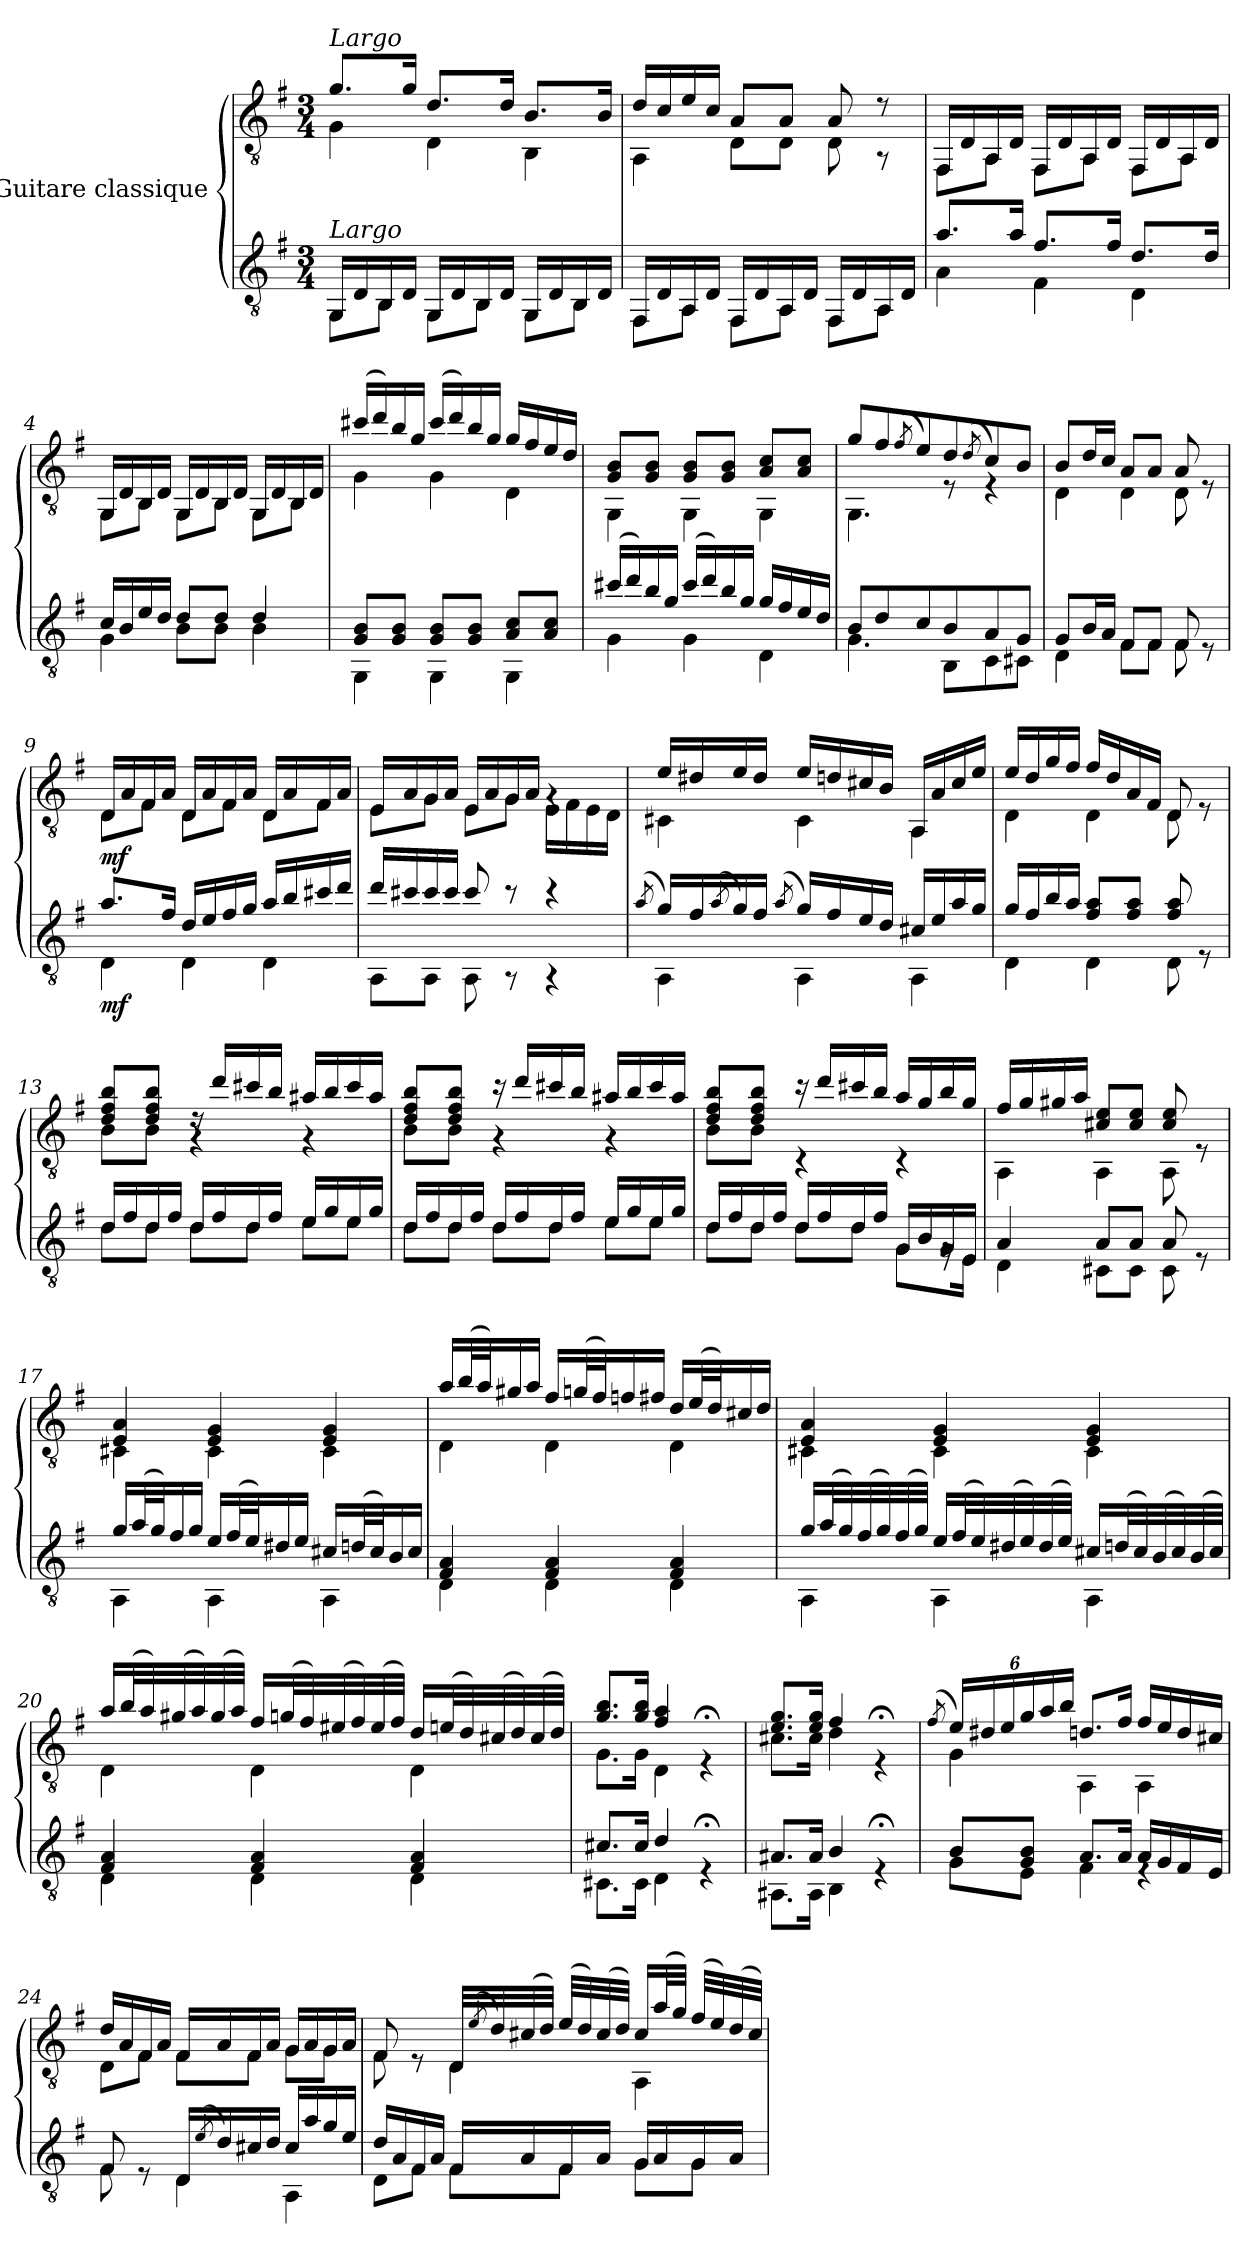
**kern	**dynam	**kern	**dynam
*part2	*part2	*part1	*part1
*staff2	*staff2	*staff1	*staff1
*I"Guitare classique	*	*I"Guitare classique	*
*clefGv2	*	*clefGv2	*
*k[f#]	*	*k[f#]	*
*M3/4	*	*M3/4	*
*MM52	*	*MM52	*
=1	=1	=1	=1
*^	*	*^	*
!	!	!	!LO:TX:a:i:t=Largo	!	!
!LO:TX:a:i:t=Largo	!	!	!	!	!
!	!	!LO:DY:b	!	!	!LO:DY:b
16GG/LL	8GG\L	other-dynamics	8.g/L	4G\	other-dynamics
16D/	.	.	.	.	.
16BB/	8BB\J	.	.	.	.
16D/JJ	.	.	16g/Jk	.	.
16GG/LL	8GG\L	.	8.d/L	4D\	.
16D/	.	.	.	.	.
16BB/	8BB\J	.	.	.	.
16D/JJ	.	.	16d/Jk	.	.
16GG/LL	8GG\L	.	8.B/L	4BB\	.
16D/	.	.	.	.	.
16BB/	8BB\J	.	.	.	.
16D/JJ	.	.	16B/Jk	.	.
=2	=2	=2	=2	=2	=2
16FF#/LL	8FF#\L	.	16d/LL	4AA\	.
16D/	.	.	16c/	.	.
16AA/	8AA\J	.	16e/	.	.
16D/JJ	.	.	16c/JJ	.	.
16FF#/LL	8FF#\L	.	8A/L	8D\L	.
16D/	.	.	.	.	.
16AA/	8AA\J	.	8A/J	8D\J	.
16D/JJ	.	.	.	.	.
16FF#/LL	8FF#\L	.	8A/	8D\	.
16D/	.	.	.	.	.
16AA/	8AA\J	.	8r	8r	.
16D/JJ	.	.	.	.	.
=3	=3	=3	=3	=3	=3
8.a/L	4A\	.	16FF#/LL	8FF#\L	.
.	.	.	16D/	.	.
.	.	.	16AA/	8AA\J	.
16a/Jk	.	.	16D/JJ	.	.
8.f#/L	4F#\	.	16FF#/LL	8FF#\L	.
.	.	.	16D/	.	.
.	.	.	16AA/	8AA\J	.
16f#/Jk	.	.	16D/JJ	.	.
8.d/L	4D\	.	16FF#/LL	8FF#\L	.
.	.	.	16D/	.	.
.	.	.	16AA/	8AA\J	.
16d/Jk	.	.	16D/JJ	.	.
!!LO:LB:g=z	!!
=4	=4	=4	=4	=4	=4
16c/LL	4G\	.	16GG/LL	8GG\L	.
16B/	.	.	16D/	.	.
16e/	.	.	16BB/	8BB\J	.
16d/JJ	.	.	16D/JJ	.	.
8d/L	8B\L	.	16GG/LL	8GG\L	.
.	.	.	16D/	.	.
8d/J	8B\J	.	16BB/	8BB\J	.
.	.	.	16D/JJ	.	.
4d/	4B\	.	16GG/LL	8GG\L	.
.	.	.	16D/	.	.
.	.	.	16BB/	8BB\J	.
.	.	.	16D/JJ	.	.
=5	=5	=5	=5	=5	=5
!	!	!LO:DY:b	!	!	!LO:DY:b
8G/ 8B/L	4GG\	other-dynamics	(16cc#X/LL	4G\	other-dynamics
.	.	.	16dd/)	.	.
8G/ 8B/J	.	.	16b/	.	.
.	.	.	16g/JJ	.	.
8G/ 8B/L	4GG\	.	(16cc#/LL	4G\	.
.	.	.	16dd/)	.	.
8G/ 8B/J	.	.	16b/	.	.
.	.	.	16g/JJ	.	.
8A/ 8c/L	4GG\	.	16g/LL	4D\	.
.	.	.	16f#/	.	.
8A/ 8c/J	.	.	16e/	.	.
.	.	.	16d/JJ	.	.
=6	=6	=6	=6	=6	=6
(16cc#X/LL	4G\	.	8G/ 8B/L	4GG\	.
16dd/)	.	.	.	.	.
16b/	.	.	8G/ 8B/J	.	.
16g/JJ	.	.	.	.	.
(16cc#/LL	4G\	.	8G/ 8B/L	4GG\	.
16dd/)	.	.	.	.	.
16b/	.	.	8G/ 8B/J	.	.
16g/JJ	.	.	.	.	.
16g/LL	4D\	.	8A/ 8c/L	4GG\	.
16f#/	.	.	.	.	.
16e/	.	.	8A/ 8c/J	.	.
16d/JJ	.	.	.	.	.
!!LO:LB:g=z	!!
=7	=7	=7	=7	=7	=7
8B/L	4.G\	.	8g/L	4.GG\	.
8d/	.	.	8f#/	.	.
.	.	.	(8qf#/	.	.
8c/	.	.	8e/)	.	.
8B/	8BB\L	.	8d/	8rE	.
.	.	.	(8qd/	.	.
8A/	8C\	.	8c/)	4rE	.
8G/J	8C#X\J	.	8B/J	.	.
=8	=8	=8	=8	=8	=8
8G/L	4D\	.	8B/L	4D\	.
16B/L	.	.	16d/L	.	.
16A/JJ	.	.	16c/JJ	.	.
8F#/L	8F#\L	.	8A/L	4D\	.
8F#/J	8F#\J	.	8A/J	.	.
8F#/	8F#\	.	8A/	8D\	.
8rE	8rEyy	.	8rE	8rEyy	.
=9	=9	=9	=9	=9	=9
!	!	!LO:DY:b	!	!	!LO:DY:b
8.a/L	4D\	mf	16D/LL	8D\L	mf
.	.	.	16A/	.	.
.	.	.	16F#/	8F#\J	.
16f#/Jk	.	.	16A/JJ	.	.
16d/LL	4D\	.	16D/LL	8D\L	.
16e/	.	.	16A/	.	.
16f#/	.	.	16F#/	8F#\J	.
16g/JJ	.	.	16A/JJ	.	.
16a/LL	4D\	.	16D/LL	8D\L	.
16b/	.	.	16A/	.	.
16cc#X/	.	.	16F#/	8F#\J	.
16dd/JJ	.	.	16A/JJ	.	.
=10	=10	=10	=10	=10	=10
16dd/LL	8AA\L	.	16E/LL	8E\L	.
16cc#X/	.	.	16A/	.	.
16cc#/	8AA\J	.	16G/	8G\J	.
16cc#/JJ	.	.	16A/JJ	.	.
8cc#/	8AA\	.	16E/LL	8E\L	.
.	.	.	16A/	.	.
8r	8r	.	16G/	8G\J	.
.	.	.	16A/JJ	.	.
4r	4r	.	4rG	16E\LL	.
.	.	.	.	16F#\	.
.	.	.	.	16E\	.
.	.	.	.	16D\JJ	.
!!LO:LB:g=z	!!
=11	=11	=11	=11	=11	=11
(8qa/	.	.	.	.	.
16g/LL)	4AA\	.	16e/LL	4C#X\	.
16f#/	.	.	16d#X/	.	.
(8qa/	.	.	.	.	.
16g/)	.	.	16e/	.	.
16f#/JJ	.	.	16d#/JJ	.	.
(8qa/	.	.	.	.	.
16g/LL)	4AA\	.	16e/LL	4C#\	.
16f#/	.	.	16dn/	.	.
16e/	.	.	16c#X/	.	.
16d/JJ	.	.	16B/JJ	.	.
16c#X/LL	4AA\	.	16AA/LL	4AA\	.
16e/	.	.	16A/	.	.
16a/	.	.	16c#/	.	.
16g/JJ	.	.	16e/JJ	.	.
=12	=12	=12	=12	=12	=12
16g/LL	4D\	.	16e/LL	4D\	.
16f#/	.	.	16d/	.	.
16b/	.	.	16g/	.	.
16a/JJ	.	.	16f#/JJ	.	.
8f#/ 8a/L	4D\	.	16f#/LL	4D\	.
.	.	.	16d/	.	.
8f#/ 8a/J	.	.	16A/	.	.
.	.	.	16F#/JJ	.	.
8f#/ 8a/	8D\	.	8D/	8D\	.
8rE	8rEyy	.	8rE	8rGyy	.
=13	=13	=13	=13	=13	=13
!	!	!LO:DY:b	!	!	!LO:DY:b
16d/LL	8d\L	other-dynamics	8d/ 8f#/ 8b/L	8B\L	other-dynamics
16f#/	.	.	.	.	.
16d/	8d\J	.	8d/ 8f#/ 8b/J	8B\J	.
16f#/JJ	.	.	.	.	.
16d/LL	8d\L	.	16rd	4r	.
16f#/	.	.	16dd/LL	.	.
16d/	8d\J	.	16cc#X/	.	.
16f#/JJ	.	.	16b/JJ	.	.
16e/LL	8e\L	.	16a#X/LL	4r	.
16g/	.	.	16b/	.	.
16e/	8e\J	.	16cc#/	.	.
16g/JJ	.	.	16a#/JJ	.	.
!!LO:PB:g=z	!!
=14	=14	=14	=14	=14	=14
16d/LL	8d\L	.	8d/ 8f#/ 8b/L	8B\L	.
16f#/	.	.	.	.	.
16d/	8d\J	.	8d/ 8f#/ 8b/J	8B\J	.
16f#/JJ	.	.	.	.	.
16d/LL	8d\L	.	16r	4r	.
16f#/	.	.	16dd/LL	.	.
16d/	8d\J	.	16cc#X/	.	.
16f#/JJ	.	.	16b/JJ	.	.
16e/LL	8e\L	.	16a#X/LL	4r	.
16g/	.	.	16b/	.	.
16e/	8e\J	.	16cc#/	.	.
16g/JJ	.	.	16a#/JJ	.	.
=15	=15	=15	=15	=15	=15
16d/LL	8d\L	.	8d/ 8f#/ 8b/L	8B\L	.
16f#/	.	.	.	.	.
16d/	8d\J	.	8d/ 8f#/ 8b/J	8B\J	.
16f#/JJ	.	.	.	.	.
16d/LL	8d\L	.	16r	4r	.
16f#/	.	.	16dd/LL	.	.
16d/	8d\J	.	16cc#X/	.	.
16f#/JJ	.	.	16b/JJ	.	.
16G/LL	8G\L	.	16a/LL	4r	.
16B/	.	.	16g/	.	.
16G/	16rG	.	16b/	.	.
16E/JJ	16E\Jk	.	16g/JJ	.	.
=16	=16	=16	=16	=16	=16
4A/	4D\	.	16f#/LL	4AA\	.
.	.	.	16g/	.	.
.	.	.	16g#X/	.	.
.	.	.	16a/JJ	.	.
8A/L	8C#X\L	.	8c#X/ 8e/L	4AA\	.
8A/J	8C#\J	.	8c#/ 8e/J	.	.
8A/	8C#\	.	8c#/ 8e/	8AA\	.
8rE	8rEyy	.	8rE	8rEyy	.
!!LO:LB:g=z	!!
=17	=17	=17	=17	=17	=17
!	!	!LO:DY:b	!	!	!LO:DY:b
16g/LL	4AA\	other-dynamics	4E/ 4A/	4C#X\	other-dynamics
(32a/L	.	.	.	.	.
32g/J)	.	.	.	.	.
16f#/	.	.	.	.	.
16g/JJ	.	.	.	.	.
16e/LL	4AA\	.	4E/ 4G/	4C#\	.
(32f#/L	.	.	.	.	.
32e/J)	.	.	.	.	.
16d#X/	.	.	.	.	.
16e/JJ	.	.	.	.	.
16c#X/LL	4AA\	.	4E/ 4G/	4C#\	.
(32dn/L	.	.	.	.	.
32c#/J)	.	.	.	.	.
16B/	.	.	.	.	.
16c#/JJ	.	.	.	.	.
=18	=18	=18	=18	=18	=18
4F#/ 4A/	4D\	.	16a/LL	4D\	.
.	.	.	(32b/L	.	.
.	.	.	32a/J)	.	.
.	.	.	16g#X/	.	.
.	.	.	16a/JJ	.	.
4F#/ 4A/	4D\	.	16f#/LL	4D\	.
.	.	.	(32gn/L	.	.
.	.	.	32f#/J)	.	.
.	.	.	16fn/	.	.
.	.	.	16f#X/JJ	.	.
4F#/ 4A/	4D\	.	16d/LL	4D\	.
.	.	.	(32e/L	.	.
.	.	.	32d/J)	.	.
.	.	.	16c#X/	.	.
.	.	.	16d/JJ	.	.
!!LO:LB:g=z	!!
=19	=19	=19	=19	=19	=19
16g/LL	4AA\	.	4E/ 4A/	4C#X\	.
(32a/L	.	.	.	.	.
32g/)	.	.	.	.	.
(32f#/	.	.	.	.	.
32g/)	.	.	.	.	.
(32f#/	.	.	.	.	.
32g/JJJ)	.	.	.	.	.
16e/LL	4AA\	.	4E/ 4G/	4C#\	.
(32f#/L	.	.	.	.	.
32e/)	.	.	.	.	.
(32d#X/	.	.	.	.	.
32e/)	.	.	.	.	.
(32d#/	.	.	.	.	.
32e/JJJ)	.	.	.	.	.
16c#X/LL	4AA\	.	4E/ 4G/	4C#\	.
(32dn/L	.	.	.	.	.
32c#/)	.	.	.	.	.
(32B/	.	.	.	.	.
32c#/)	.	.	.	.	.
(32B/	.	.	.	.	.
32c#/JJJ)	.	.	.	.	.
=20	=20	=20	=20	=20	=20
4F#/ 4A/	4D\	.	16a/LL	4D\	.
.	.	.	(32b/L	.	.
.	.	.	32a/)	.	.
.	.	.	(32g#X/	.	.
.	.	.	32a/)	.	.
.	.	.	(32g#/	.	.
.	.	.	32a/JJJ)	.	.
4F#/ 4A/	4D\	.	16f#/LL	4D\	.
.	.	.	(32gn/L	.	.
.	.	.	32f#/)	.	.
.	.	.	(32e#X/	.	.
.	.	.	32f#/)	.	.
.	.	.	(32e#/	.	.
.	.	.	32f#/JJJ)	.	.
4F#/ 4A/	4D\	.	16d/LL	4D\	.
.	.	.	(32en/L	.	.
.	.	.	32d/)	.	.
.	.	.	(32c#X/	.	.
.	.	.	32d/)	.	.
.	.	.	(32c#/	.	.
.	.	.	32d/JJJ)	.	.
!!LO:LB:g=z	!!
=21	=21	=21	=21	=21	=21
!	!	!LO:DY:b	!	!	!LO:DY:b
8.c#X/L	8.C#X\L	other-dynamics	8.g/ 8.b/L	8.G\L	other-dynamics
16c#/Jk	16C#\Jk	.	16g/ 16b/Jk	16G\Jk	.
4d/	4D\	.	4f#/ 4a/	4D\	.
4r;<E	4rEyy	.	4r;<E	4rCyy	.
=22	=22	=22	=22	=22	=22
!	!	!LO:DY:b	!	!	!LO:DY:b
8.A#X/L	8.AA#X\L	other-dynamics	8.e/ 8.g/L	8.c#X\L	other-dynamics
16A#/Jk	16AA#\Jk	.	16e/ 16g/Jk	16c#\Jk	.
4B/	4BB\	.	4f#/	4d\	.
4r;<E	4rCyy	.	4r;<E	4rEyy	.
=23	=23	=23	=23	=23	=23
.	.	.	(8qf#/	.	.
*	*	*	*Xbrackettup	*	*
!	!	!LO:DY:b	!	!	!LO:DY:b
8B/L	8G\L	other-dynamics	24e/LL)	4G\	other-dynamics
.	.	.	24d#X/	.	.
.	.	.	24e/	.	.
8G/ 8B/J	8E\J	.	24g/	.	.
.	.	.	24a/	.	.
.	.	.	24b/JJ	.	.
8.A/L	4F#\	.	8.dn/L	4AA\	.
16A/Jk	.	.	16f#/Jk	.	.
16A/LL	4rE	.	16f#/LL	4AA\	.
16G/	.	.	16e/	.	.
16F#/	.	.	16d/	.	.
16E/JJ	.	.	16c#X/JJ	.	.
=24	=24	=24	=24	=24	=24
!	!	!LO:DY:b	!	!	!LO:DY:b
8F#/	8F#\	other-dynamics	16d/LL	8D\L	other-dynamics
.	.	.	16A/	.	.
8rE	8rEyy	.	16F#/	8F#\J	.
.	.	.	16A/JJ	.	.
16D/LL	4D\	.	16F#/LL	8F#\L	.
(8qe/	.	.	.	.	.
16d/)	.	.	16A/	.	.
16c#X/	.	.	16F#/	8F#\J	.
16d/JJ	.	.	16A/JJ	.	.
16c#/LL	4AA\	.	16G/LL	8G\L	.
16a/	.	.	16A/	.	.
16g/	.	.	16G/	8G\J	.
16e/JJ	.	.	16A/JJ	.	.
!!LO:PB:g=z	!!
=25	=25	=25	=25	=25	=25
16d/LL	8D\L	.	8F#/	8F#\	.
16A/	.	.	.	.	.
16F#/	8F#\J	.	8rE	8rEyy	.
16A/JJ	.	.	.	.	.
16F#/LL	8F#\L	.	32D/LLL	4D\	.
.	.	.	(8qe/	.	.
.	.	.	32d/)	.	.
16A/	.	.	(32c#X/	.	.
.	.	.	32d/JJJ)	.	.
16F#/	8F#\J	.	(32e/LLL	.	.
.	.	.	32d/)	.	.
16A/JJ	.	.	(32c#/	.	.
.	.	.	32d/JJJ)	.	.
16G/LL	8G\L	.	16c#/LL	4AA\	.
16A/	.	.	(32a/L	.	.
.	.	.	32g/JJJ)	.	.
16G/	8G\J	.	(32f#/LLL	.	.
.	.	.	32e/)	.	.
16A/JJ	.	.	(32d/	.	.
.	.	.	32c#/JJJ)	.	.
*v	*v	*	*	*	*
*	*	*v	*v	*
=	=	=	=
*-	*-	*-	*-
